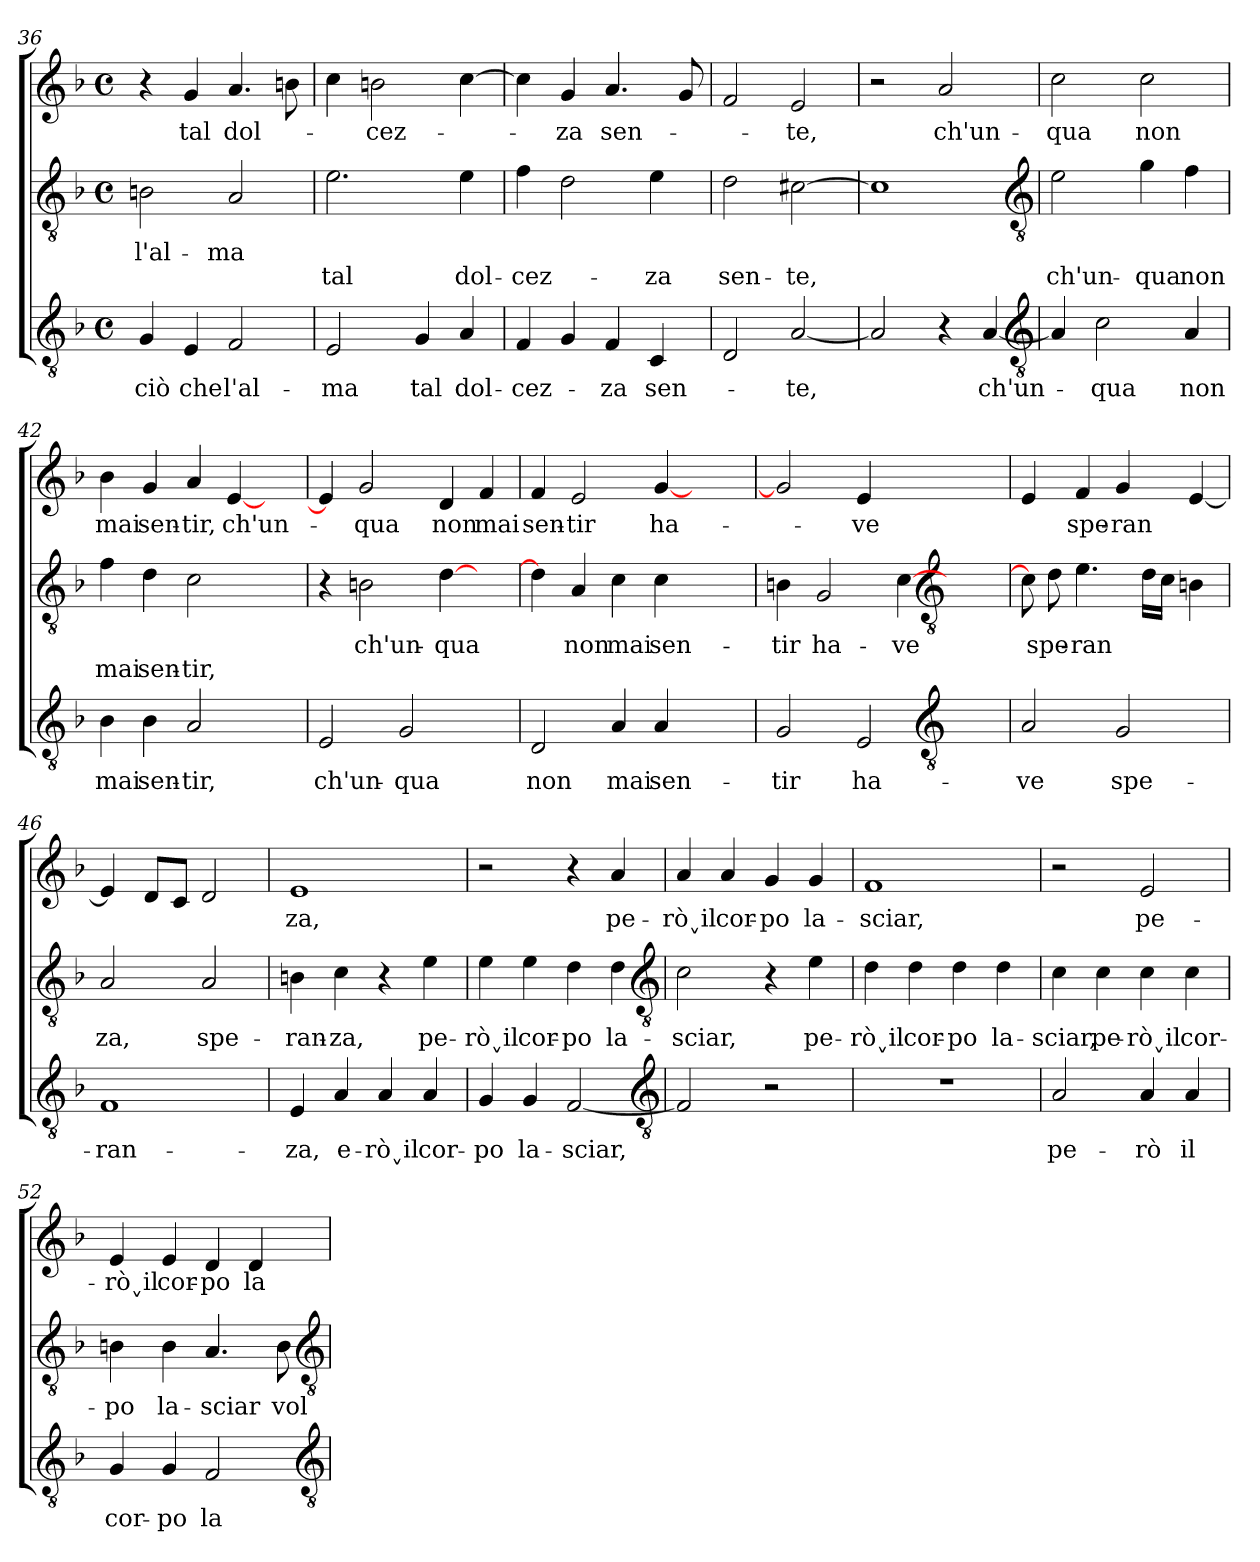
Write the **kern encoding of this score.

**kern	**text	**kern	**text	**text	**kern	**text
*part3	*part3	*part2	*part2	*part2	*part1	*part1
*staff3	*staff3	*staff2	*staff2	*staff2	*staff1	*staff1
*clefGv2	*	*clefGv2	*	*	*clefG2	*
*k[b-]	*	*k[b-]	*	*	*k[b-]	*
*M4/4	*	*M4/4	*	*	*M4/4	*
*met(c)	*	*met(c)	*	*	*met(c)	*
=36	=36	=36	=36	=36	=36	=36
!	!LO:LY:b	!	!LO:LY:b	!	!	!
4G	ciò	2Bn	l'al-	.	4r	.
!	!LO:LY:b	!	!	!	!	!LO:LY:b
4E	che	.	.	.	4g	tal
!	!LO:LY:b	!	!LO:LY:b	!	!	!LO:LY:b
2F	l'al-	2A	-ma	.	4.a	dol-
.	.	.	.	.	8bn	.
=37	=37	=37	=37	=37	=37	=37
!	!LO:LY:b	!	!	!LO:LY:b	!	!
2E	-ma	2.e	.	tal	4cc	.
!	!	!	!	!	!	!LO:LY:b
.	.	.	.	.	2bn	-cez-
!	!LO:LY:b	!	!	!	!	!
4G	tal	.	.	.	.	.
!	!LO:LY:b	!	!	!LO:LY:b	!	!
4A	dol-	4e	.	dol-	[4cc	.
=38	=38	=38	=38	=38	=38	=38
!	!LO:LY:b	!	!	!LO:LY:b	!	!
4F	-cez-	4f	.	-cez-	4cc]	.
!	!	!	!	!	!	!LO:LY:b
4G	.	2d	.	.	4g	-za
!	!LO:LY:b	!	!	!	!	!LO:LY:b
4F	-za	.	.	.	4.a	sen-
!	!LO:LY:b	!	!	!LO:LY:b	!	!
4C	sen-	4e	.	-za	.	.
.	.	.	.	.	8g	.
=39	=39	=39	=39	=39	=39	=39
!	!	!	!	!LO:LY:b	!	!
2D	.	2d	.	sen-	2f	.
!	!LO:LY:b	!	!	!LO:LY:b	!	!LO:LY:b
[2A	-te,	[2c#X	.	-te,	2e	-te,
=40	=40	=40	=40	=40	=40	=40
2A]	.	1c#]	.	.	2r	.
!	!	!	!	!	!	!LO:LY:b
4r	.	.	.	.	2a	ch'un-
!	!LO:LY:b	!	!	!	!	!
[4A	ch'un-	.	.	.	.	.
*clefGv2	*	*clefGv2	*	*	*	*
!!LO:LB:g=z
=41	=41	=41	=41	=41	=41	=41
!	!	!	!	!LO:LY:b	!	!LO:LY:b
4A]	.	2e	.	ch'un-	2cc	-qua
!	!LO:LY:b	!	!	!	!	!
2c	-qua	.	.	.	.	.
!	!	!	!	!LO:LY:b	!	!LO:LY:b
.	.	4g	.	-qua	2cc	non
!	!LO:LY:b	!	!	!LO:LY:b	!	!
4A	non	4f	.	non	.	.
=42	=42	=42	=42	=42	=42	=42
!	!LO:LY:b	!	!	!LO:LY:b	!	!LO:LY:b
4B-	mai	4f	.	mai	4b-	mai
!	!LO:LY:b	!	!	!LO:LY:b	!	!LO:LY:b
4B-	sen-	4d	.	sen-	4g	sen-
!	!LO:LY:b	!	!	!LO:LY:b	!	!LO:LY:b
2A	-tir,	2c	.	-tir,	4a	-tir,
!	!	!	!	!	!	!LO:LY:b
.	.	.	.	.	[4e	ch'un-
4ryy	.	4ryy	.	.	4ryy	.
=43	=43	=43	=43	=43	=43	=43
!	!LO:LY:b	!	!	!	!	!
2E	ch'un-	4r	.	.	4e]	.
!	!	!	!LO:LY:b	!	!	!LO:LY:b
.	.	2Bn	ch'un-	.	2g	-qua
!	!LO:LY:b	!	!	!	!	!
2G	-qua	.	.	.	.	.
!	!	!	!LO:LY:b	!	!	!LO:LY:b
.	.	[4d	-qua	.	4d	non
!	!	!	!	!	!	!LO:LY:b
4ryy	.	4ryy	.	.	4f	mai
=44	=44	=44	=44	=44	=44	=44
!	!LO:LY:b	!	!	!	!	!LO:LY:b
2D	non	4d]	.	.	4f	sen-
!	!	!	!LO:LY:b	!	!	!LO:LY:b
.	.	4A	non	.	2e	-tir
!	!LO:LY:b	!	!LO:LY:b	!	!	!
4A	mai	4c	mai	.	.	.
!	!LO:LY:b	!	!LO:LY:b	!	!	!LO:LY:b
4A	sen-	4c	sen-	.	[4g	ha-
2ryy	.	2ryy	.	.	2ryy	.
=45	=45	=45	=45	=45	=45	=45
!	!LO:LY:b	!	!LO:LY:b	!	!	!
2G	-tir	4Bn	-tir	.	2g]	.
!	!	!	!LO:LY:b	!	!	!
.	.	2G	ha-	.	.	.
!	!LO:LY:b	!	!	!	!	!LO:LY:b
2E	ha-	.	.	.	4e	-ve
!	!	!	!LO:LY:b	!	!	!
.	.	[4c	-ve	.	2.ryy	.
*clefGv2	*	*clefGv2	*	*	*	*
2ryy	.	2ryy	.	.	.	.
!!LO:LB:g=z
=45	=45	=45	=45	=45	=45	=45
!	!LO:LY:b	!	!	!	!	!
2A	-ve	8c]	.	.	4e	.
!	!	!	!LO:LY:b	!	!	!
.	.	8d	spe-	.	.	.
!	!	!	!LO:LY:b	!	!	!LO:LY:b
.	.	4.e	-ran	.	4f	spe-
!	!LO:LY:b	!	!	!	!	!LO:LY:b
2G	spe-	.	.	.	4g	-ran
.	.	16dLL	.	.	.	.
.	.	16cJJ	.	.	.	.
.	.	4Bn	.	.	[4e	.
=46	=46	=46	=46	=46	=46	=46
!	!LO:LY:b	!	!LO:LY:b	!	!	!
1F	-ran-	2A	za,	.	4e]	.
.	.	.	.	.	8dL	.
.	.	.	.	.	8cJ	.
!	!	!	!LO:LY:b	!	!	!
.	.	2A	spe-	.	2d	.
=47	=47	=47	=47	=47	=47	=47
!	!LO:LY:b	!	!LO:LY:b	!	!	!LO:LY:b
4E	-za,	4Bn	-ran-	.	1e	za,
!	!LO:LY:b	!	!LO:LY:b	!	!	!
4A	e-	4c	-za,	.	.	.
!	!LO:LY:b	!	!	!	!	!
4A	-ròˬil	4r	.	.	.	.
!	!LO:LY:b	!	!LO:LY:b	!	!	!
4A	cor-	4e	pe-	.	.	.
=48	=48	=48	=48	=48	=48	=48
!	!LO:LY:b	!	!LO:LY:b	!	!	!
4G	-po	4e	-ròˬil	.	2r	.
!	!LO:LY:b	!	!LO:LY:b	!	!	!
4G	la-	4e	cor-	.	.	.
!	!LO:LY:b	!	!LO:LY:b	!	!	!
[2F	-sciar,	4d	-po	.	4r	.
!	!	!	!LO:LY:b	!	!	!LO:LY:b
.	.	4d	la-	.	4a	pe-
*clefGv2	*	*clefGv2	*	*	*	*
!!LO:LB:g=z
=49	=49	=49	=49	=49	=49	=49
!	!	!	!LO:LY:b	!	!	!LO:LY:b
2F]	.	2c	-sciar,	.	4a	-ròˬil
!	!	!	!	!	!	!LO:LY:b
.	.	.	.	.	4a	cor-
!	!	!	!	!	!	!LO:LY:b
2r	.	4r	.	.	4g	-po
!	!	!	!LO:LY:b	!	!	!LO:LY:b
.	.	4e	pe-	.	4g	la-
=50	=50	=50	=50	=50	=50	=50
!	!	!	!LO:LY:b	!	!	!LO:LY:b
1r	.	4d	-ròˬil	.	1f	-sciar,
!	!	!	!LO:LY:b	!	!	!
.	.	4d	cor-	.	.	.
!	!	!	!LO:LY:b	!	!	!
.	.	4d	-po	.	.	.
!	!	!	!LO:LY:b	!	!	!
.	.	4d	la-	.	.	.
=51	=51	=51	=51	=51	=51	=51
!	!LO:LY:b	!	!LO:LY:b	!	!	!
2A	pe-	4c	-sciar,	.	2r	.
!	!	!	!LO:LY:b	!	!	!
.	.	4c	pe-	.	.	.
!	!LO:LY:b	!	!LO:LY:b	!	!	!LO:LY:b
4A	-rò	4c	-ròˬil	.	2e	pe-
!	!LO:LY:b	!	!LO:LY:b	!	!	!
4A	il	4c	cor-	.	.	.
=52	=52	=52	=52	=52	=52	=52
!	!LO:LY:b	!	!LO:LY:b	!	!	!LO:LY:b
4G	cor-	4Bn	-po	.	4e	-ròˬil
!	!LO:LY:b	!	!LO:LY:b	!	!	!LO:LY:b
4G	-po	4B	la-	.	4e	cor-
!	!LO:LY:b	!	!LO:LY:b	!	!	!LO:LY:b
2F	la-	4.A	-sciar	.	4d	-po
!	!	!	!	!	!	!LO:LY:b
.	.	.	.	.	4d	la-
!	!	!	!LO:LY:b	!	!	!
.	.	8B	vol	.	.	.
*clefGv2	*	*clefGv2	*	*	*	*
=	=	=	=	=	=	=
*-	*-	*-	*-	*-	*-	*-
